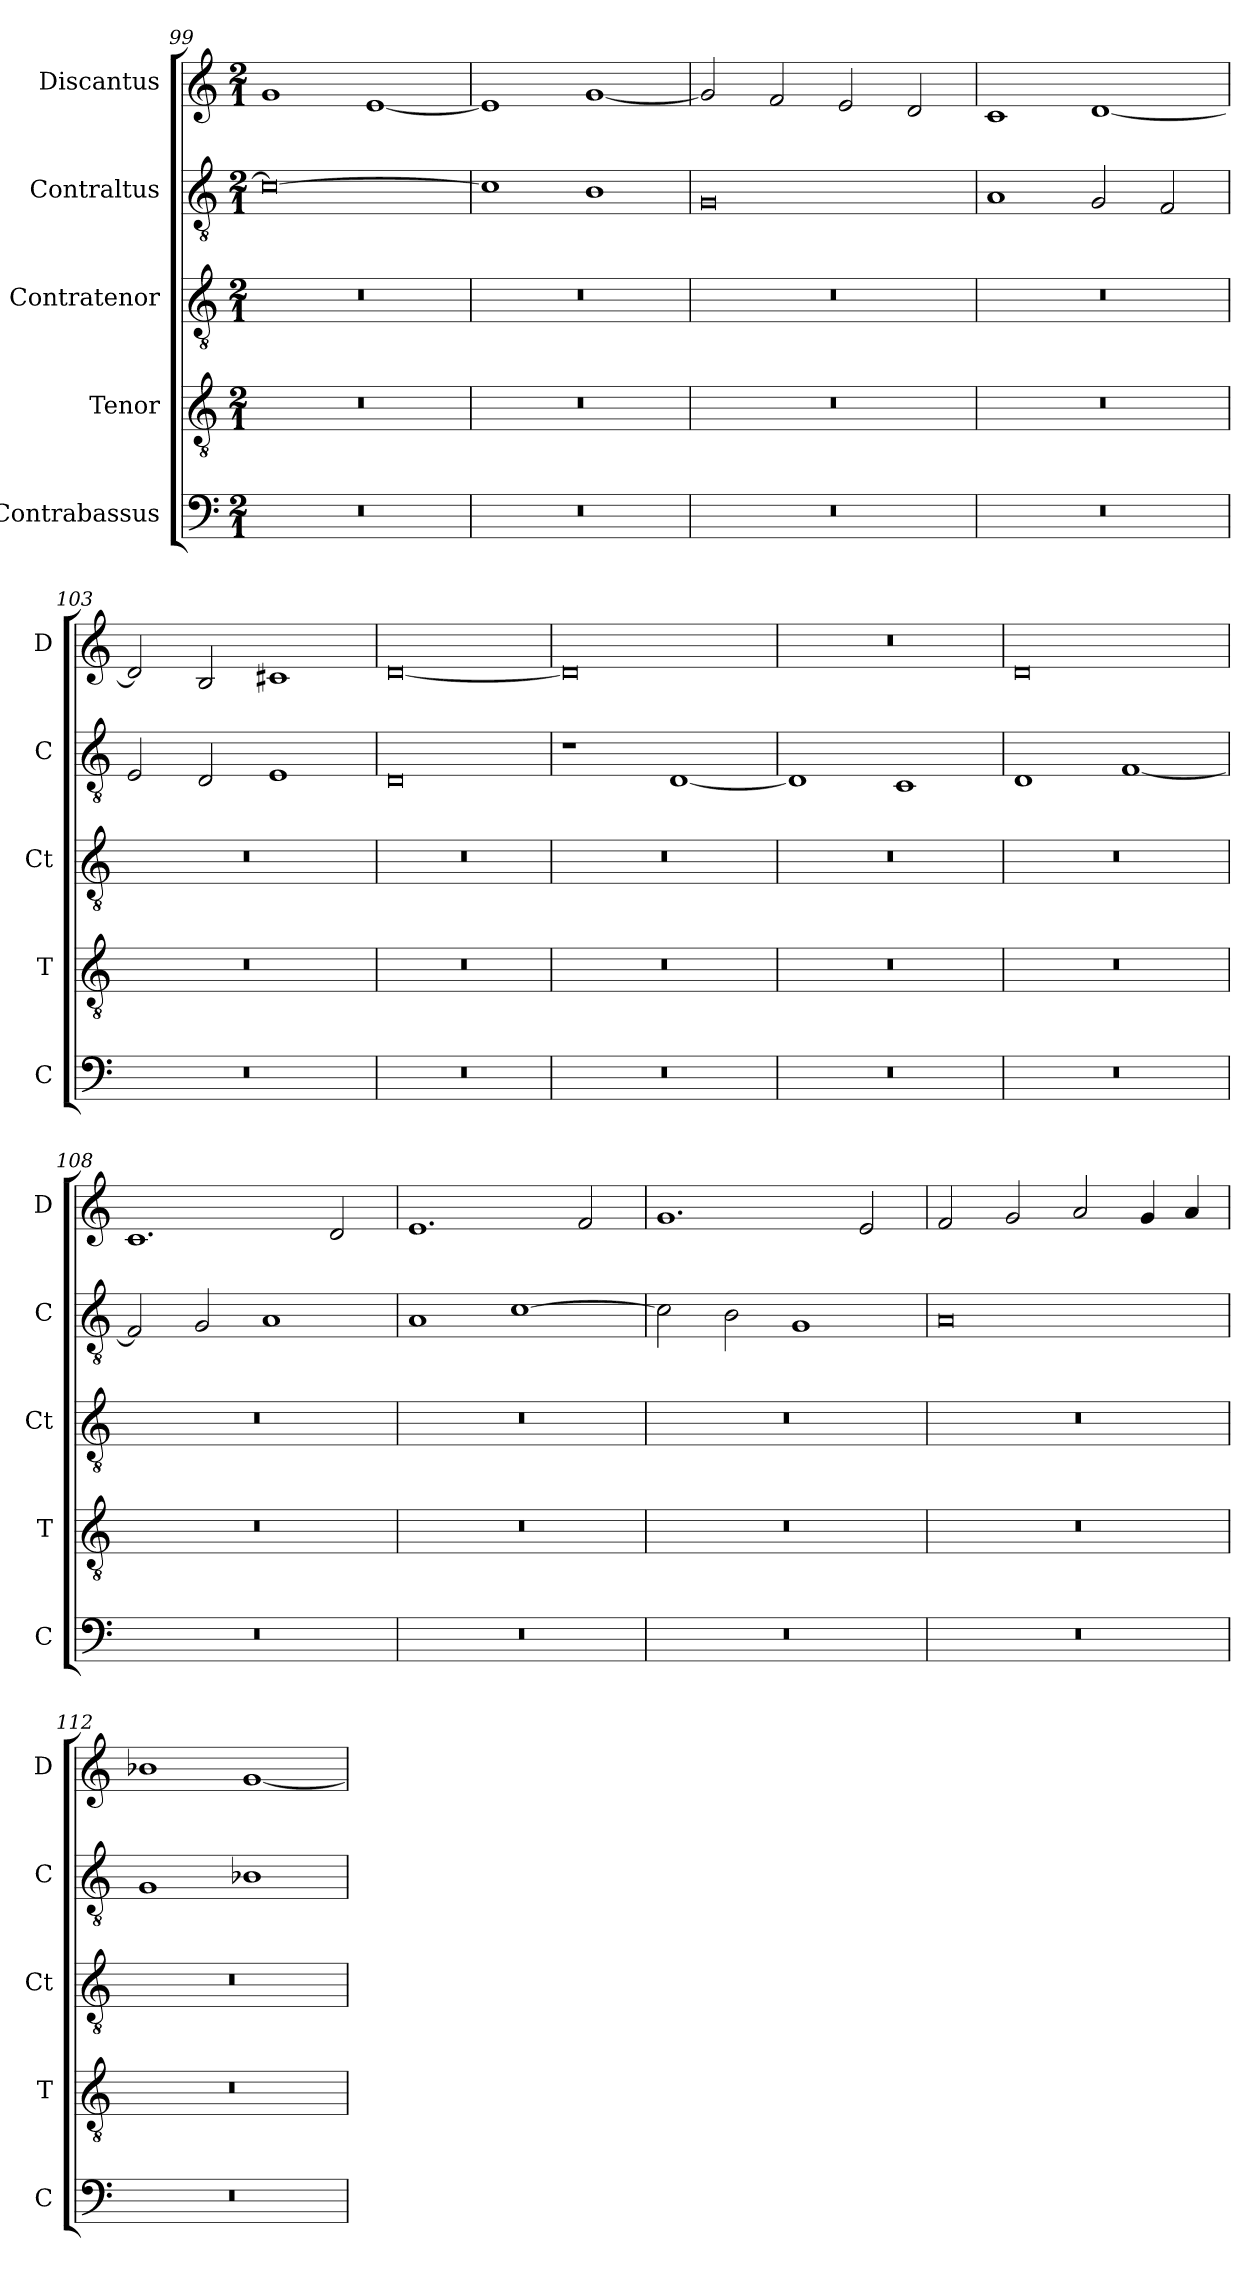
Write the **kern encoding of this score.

**kern	**kern	**kern	**kern	**kern
*part5	*part4	*part3	*part2	*part1
*staff5	*staff4	*staff3	*staff2	*staff1
*I"Contrabassus	*I"Tenor	*I"Contratenor	*I"Contraltus	*I"Discantus
*I'C	*I'T	*I'Ct	*I'C	*I'D
*clefF4	*clefGv2	*clefGv2	*clefGv2	*clefG2
*k[]	*k[]	*k[]	*k[]	*k[]
*M2/1	*M2/1	*M2/1	*M2/1	*M2/1
=99	=99	=99	=99	=99
0r	0r	0r	0c_	1g
.	.	.	.	[1e
=100	=100	=100	=100	=100
0r	0r	0r	1c]	1e]
.	.	.	1B	[1g
=101	=101	=101	=101	=101
0r	0r	0r	0G	2g/]
.	.	.	.	2f/
.	.	.	.	2e/
.	.	.	.	2d/
=102	=102	=102	=102	=102
0r	0r	0r	1A	1c
.	.	.	2G/	[1d
.	.	.	2F/	.
=103	=103	=103	=103	=103
0r	0r	0r	2E/	2d/]
.	.	.	2D/	2B/
.	.	.	1E	1c#X
=104	=104	=104	=104	=104
0r	0r	0r	0D	[0d
=105	=105	=105	=105	=105
0r	0r	0r	1r	0d]
.	.	.	[1D	.
=106	=106	=106	=106	=106
0r	0r	0r	1D]	0r
.	.	.	1C	.
=107	=107	=107	=107	=107
0r	0r	0r	1D	0d
.	.	.	[1F	.
=108	=108	=108	=108	=108
0r	0r	0r	2F/]	1.c
.	.	.	2G/	.
.	.	.	1A	.
.	.	.	.	2d/
=109	=109	=109	=109	=109
0r	0r	0r	1A	1.e
.	.	.	[1c	.
.	.	.	.	2f/
=110	=110	=110	=110	=110
0r	0r	0r	2c\]	1.g
.	.	.	2B\	.
.	.	.	1G	.
.	.	.	.	2e/
=111	=111	=111	=111	=111
0r	0r	0r	0A	2f/
.	.	.	.	2g/
.	.	.	.	2a/
.	.	.	.	4g/
.	.	.	.	4a/
=112	=112	=112	=112	=112
0r	0r	0r	1G	1b-X
.	.	.	1B-X	[1g
=	=	=	=	=
*-	*-	*-	*-	*-
